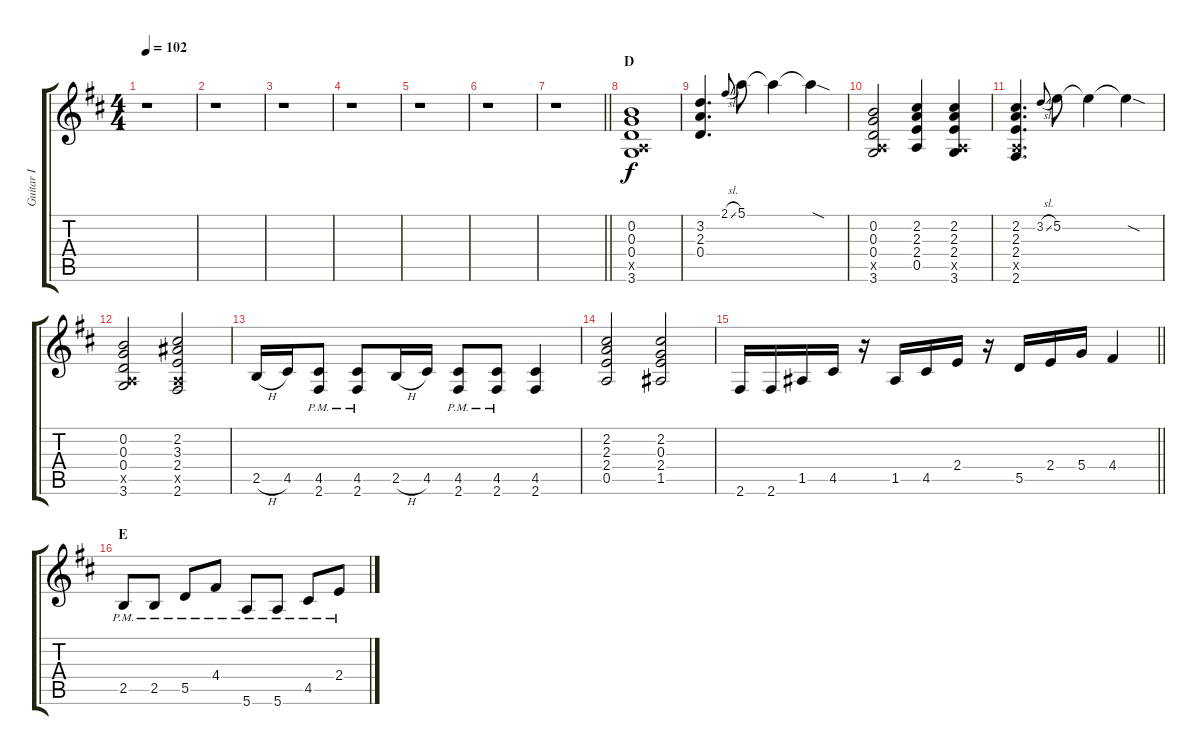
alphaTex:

\track ("Guitar I" "Guitar I") {instrument overdrivenguitar}
\staff {score tabs}
\tuning (E4 B3 G3 D3 A2 E2) {hide}
\ts (4 4)
\tempo 102
\clef g2
\ks d
r.1{dy f} |
r.1 |
r.1 |
r.1 |
r.1 |
r.1 |
\barLineRight lightlight
r.1 |
\section ("" "D")
(0.2 0.3 0.4 0.5{x} 3.6).1 |
(3.2 2.3 0.4).4{d} 2.1{sl}.8{gr onbeat} 5.1.8 5.1{t}.4 5.1{sod t}.4 |
(0.2 0.3 0.4 0.5{x} 3.6).2 (2.2 2.3 2.4 0.5).4 (2.2 2.3 2.4 0.5{x} 3.6).4 |
(2.2 2.3 2.4 0.5{x} 2.6).4{d} 3.2{sl}.8{gr onbeat} 5.2.8 5.2{t}.4 5.2{sod t}.4 |
(0.2 0.3 0.4 0.5{x} 3.6).2 (2.2 3.3 2.4 0.5{x} 2.6).2 |
2.5{h}.16 4.5.16 (4.5{pm} 2.6{pm}).8 (4.5{pm} 2.6{pm}).8 2.5{h}.16 4.5.16 (4.5{pm} 2.6{pm}).8 (4.5{pm} 2.6{pm}).8 (4.5 2.6).4 |
(2.2 2.3 2.4 0.5).2 (2.2 0.3 2.4 1.5).2 |
\barLineRight lightlight
2.6.16 2.6.16 1.5.16 4.5.16 r.16 1.5.16 4.5.16 2.4.16 r.16 5.5.16 2.4.16 5.4.16 4.4.4 |
\section ("" "E")
2.5{pm}.8 2.5{pm}.8 5.5{pm}.8 4.4{pm}.8 5.6{pm}.8 5.6{pm}.8 4.5{pm}.8 2.4{pm}.8
